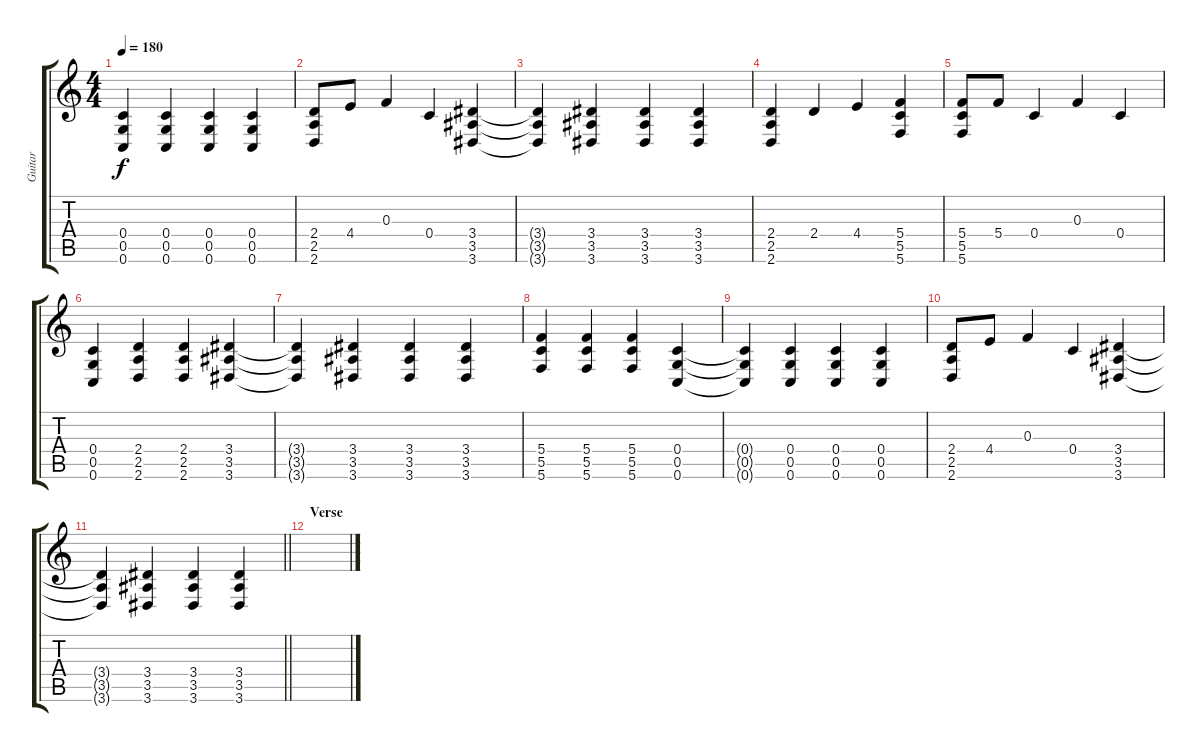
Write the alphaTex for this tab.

\track ("Guitar " "Guitar ") {instrument distortionguitar}
\staff {score tabs}
\tuning (D4 A3 F3 C3 G2 C2) {hide}
\ts (4 4)
\tempo 180
\clef g2
\ks c
(0.4{t} 0.5{t} 0.6{t}).4{dy f} (0.4 0.5 0.6).4 (0.4 0.5 0.6).4 (0.4 0.5 0.6).4 |
(2.4 2.5 2.6).8 4.4.8 0.3.4 0.4.4 (3.4 3.5 3.6).4 |
(3.4{t} 3.5{t} 3.6{t}).4 (3.4 3.5 3.6).4 (3.4 3.5 3.6).4 (3.4 3.5 3.6).4 |
(2.4 2.5 2.6).4 2.4.4 4.4.4 (5.4 5.5 5.6).4 |
(5.4 5.5 5.6).8 5.4.8 0.4.4 0.3.4 0.4.4 |
(0.4 0.5 0.6).4 (2.4 2.5 2.6).4 (2.4 2.5 2.6).4 (3.4 3.5 3.6).4 |
(3.4{t} 3.5{t} 3.6{t}).4 (3.4 3.5 3.6).4 (3.4 3.5 3.6).4 (3.4 3.5 3.6).4 |
(5.4 5.5 5.6).4 (5.4 5.5 5.6).4 (5.4 5.5 5.6).4 (0.4 0.5 0.6).4 |
(0.4{t} 0.5{t} 0.6{t}).4 (0.4 0.5 0.6).4 (0.4 0.5 0.6).4 (0.4 0.5 0.6).4 |
(2.4 2.5 2.6).8 4.4.8 0.3.4 0.4.4 (3.4 3.5 3.6).4 |
\barLineRight lightlight
(3.4{t} 3.5{t} 3.6{t}).4 (3.4 3.5 3.6).4 (3.4 3.5 3.6).4 (3.4 3.5 3.6).4 |
\section ("" "Verse")
